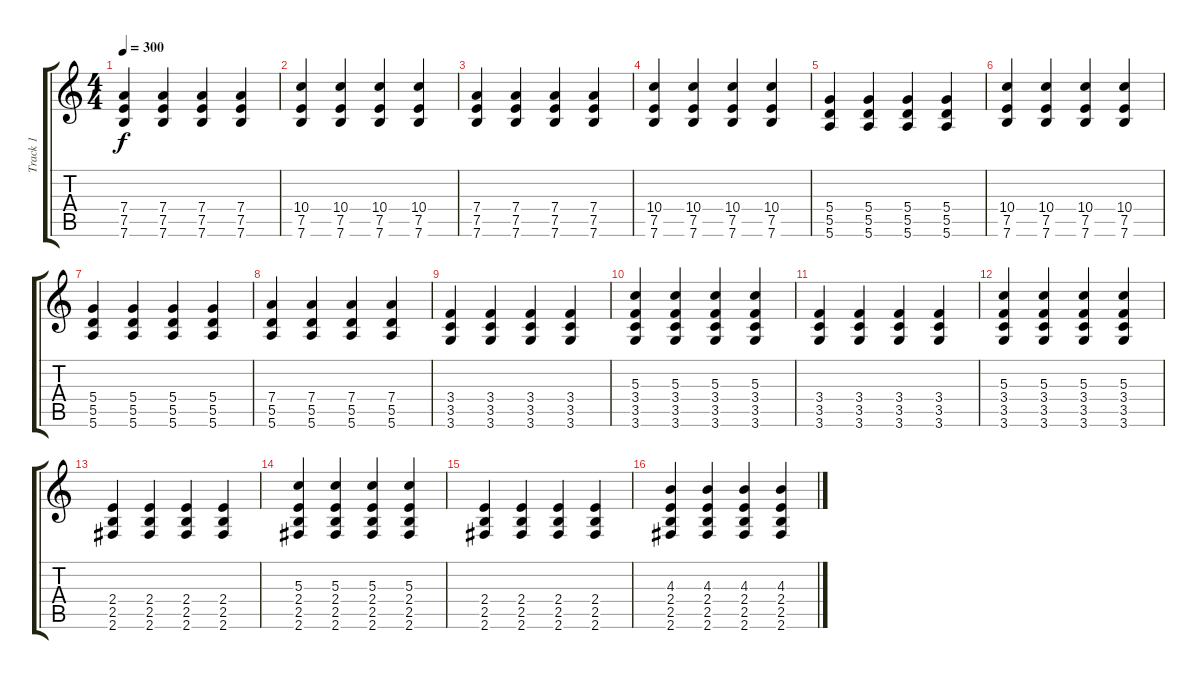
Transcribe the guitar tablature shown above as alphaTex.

\track ("Track 1" "Track 1") {instrument distortionguitar}
\staff {score tabs}
\tuning (E4 B3 G3 D3 A2 E2) {hide}
\ts (4 4)
\tempo 300
\clef g2
\ks c
(7.4 7.5 7.6).4{dy f} (7.4 7.5 7.6).4 (7.4 7.5 7.6).4 (7.4 7.5 7.6).4 |
(10.4 7.5 7.6).4 (10.4 7.5 7.6).4 (10.4 7.5 7.6).4 (10.4 7.5 7.6).4 |
(7.4 7.5 7.6).4 (7.4 7.5 7.6).4 (7.4 7.5 7.6).4 (7.4 7.5 7.6).4 |
(10.4 7.5 7.6).4 (10.4 7.5 7.6).4 (10.4 7.5 7.6).4 (10.4 7.5 7.6).4 |
(5.4 5.5 5.6).4 (5.4 5.5 5.6).4 (5.4 5.5 5.6).4 (5.4 5.5 5.6).4 |
(10.4 7.5 7.6).4 (10.4 7.5 7.6).4 (10.4 7.5 7.6).4 (10.4 7.5 7.6).4 |
(5.4 5.5 5.6).4 (5.4 5.5 5.6).4 (5.4 5.5 5.6).4 (5.4 5.5 5.6).4 |
(7.4 5.5 5.6).4 (7.4 5.5 5.6).4 (7.4 5.5 5.6).4 (7.4 5.5 5.6).4 |
(3.4 3.5 3.6).4 (3.4 3.5 3.6).4 (3.4 3.5 3.6).4 (3.4 3.5 3.6).4 |
(5.3 3.4 3.5 3.6).4 (5.3 3.4 3.5 3.6).4 (5.3 3.4 3.5 3.6).4 (5.3 3.4 3.5 3.6).4 |
(3.4 3.5 3.6).4 (3.4 3.5 3.6).4 (3.4 3.5 3.6).4 (3.4 3.5 3.6).4 |
(5.3 3.4 3.5 3.6).4 (5.3 3.4 3.5 3.6).4 (5.3 3.4 3.5 3.6).4 (5.3 3.4 3.5 3.6).4 |
(2.4 2.5 2.6).4 (2.4 2.5 2.6).4 (2.4 2.5 2.6).4 (2.4 2.5 2.6).4 |
(5.3 2.4 2.5 2.6).4 (5.3 2.4 2.5 2.6).4 (5.3 2.4 2.5 2.6).4 (5.3 2.4 2.5 2.6).4 |
(2.4 2.5 2.6).4 (2.4 2.5 2.6).4 (2.4 2.5 2.6).4 (2.4 2.5 2.6).4 |
(4.3 2.4 2.5 2.6).4 (4.3 2.4 2.5 2.6).4 (4.3 2.4 2.5 2.6).4 (4.3 2.4 2.5 2.6).4
